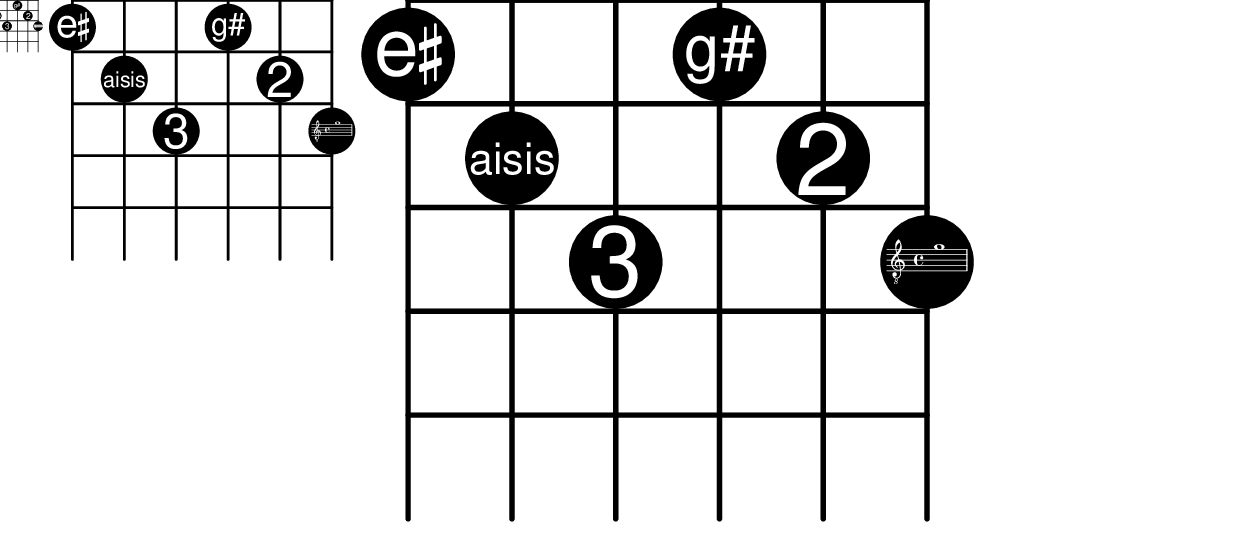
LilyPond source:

%% Generated by lilypond-book
%% Options: [exampleindent=10.16\mm,indent=0\mm,line-width=160\mm,paper-height=845.047\pt,paper-width=597.508\pt,papersize='(cons (* 597.508 pt) (* 845.047 pt))]
\include "lilypond-book-preamble.ly"


% ****************************************************************
% Start cut-&-pastable-section
% ****************************************************************

#(ly:set-option 'eps-box-padding 3.000000)



\paper {
  #(set-paper-size '(cons (* 597.508 pt) (* 845.047 pt)))
  indent = 0\mm
  line-width = 160\mm
  % offset the left padding, also add 1mm as lilypond creates cropped
  % images with a little space on the right
  line-width = #(- line-width (* mm  3.000000) (* mm 1))
}

\layout {
  
}




% ****************************************************************
% ly snippet:
% ****************************************************************
\sourcefilename "/lilypond-2.25.16/input/regression/fretdiagram-markup-in-dots.ly"
\sourcefileline 0

\version "2.19.25"

\header {
  texidoc="Markups can be put into the dots of a fret-diagram.  Those markups
are scaled automatically to fit into the dots.
"
}

myFretDiagram =
\markup
  \fret-diagram-verbose #`(
    (place-fret 6 1
       ,(markup
         #:concat (
           #:vcenter "e"
           #:fontsize -5
           #:musicglyph "accidentals.sharp")))
    (place-fret 5 2 "aisis")
    (place-fret 4 3 3)
    (place-fret 3 1 "g#")
    (place-fret 2 2 2)
    (place-fret 1 3 ,#{ \markup \score { { \clef "G_8" g'1 } } #}))


\markup
  \override #'(fret-diagram-details . ((finger-code . in-dot))) {
  \myFretDiagram
  \override #'(size . 5) \myFretDiagram
  \override #'(size . 10) \myFretDiagram
}



% ****************************************************************
% end ly snippet
% ****************************************************************
